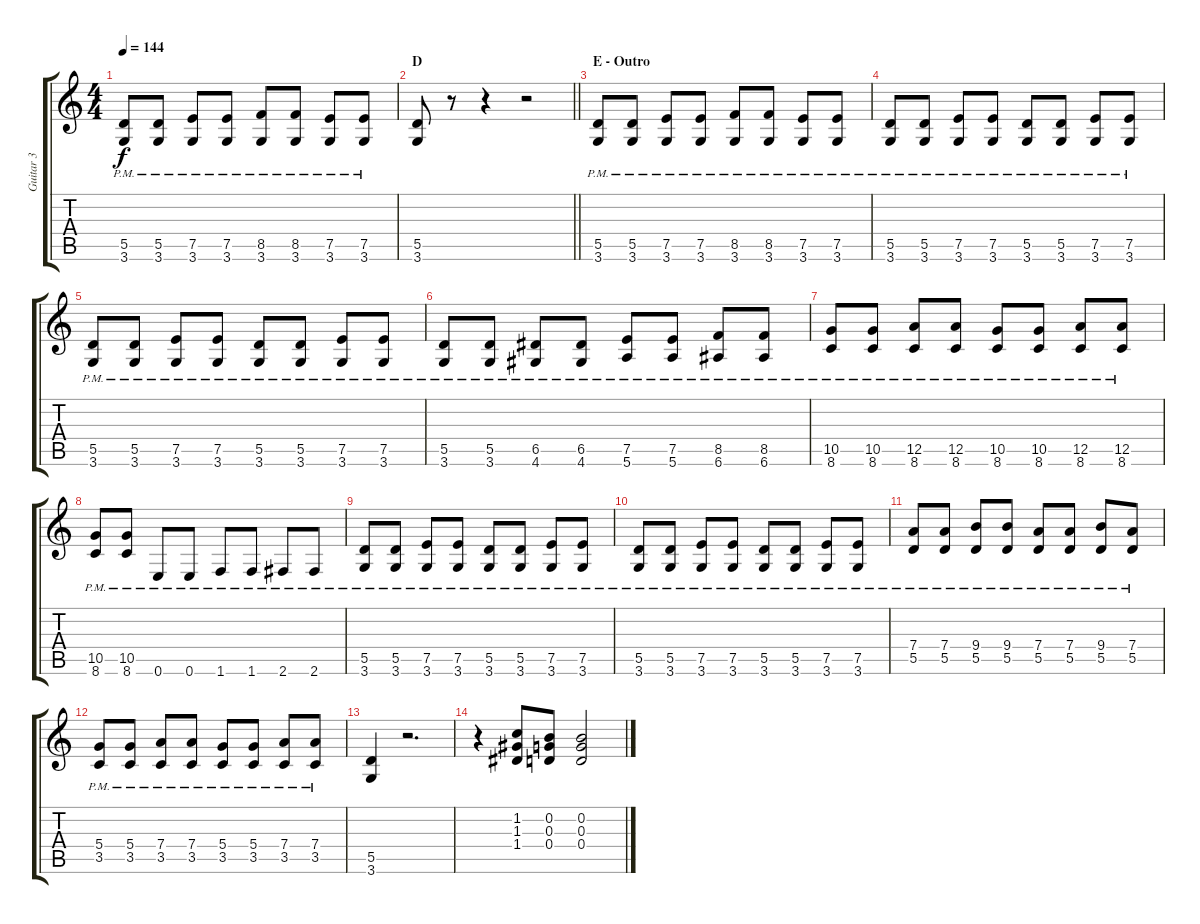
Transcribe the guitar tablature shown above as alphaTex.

\track ("Guitar 3" "Guitar 3") {instrument electricguitarjazz}
\staff {score tabs}
\tuning (E4 B3 G3 D3 A2 E2) {hide}
\ts (4 4)
\tempo 144
\clef g2
\ks c
(5.5{pm} 3.6{pm}).8{dy f} (5.5{pm} 3.6{pm}).8 (7.5{pm} 3.6{pm}).8 (7.5{pm} 3.6{pm}).8 (8.5{pm} 3.6{pm}).8 (8.5{pm} 3.6{pm}).8 (7.5{pm} 3.6{pm}).8 (7.5{pm} 3.6{pm}).8 |
\section ("" "D")
\barLineRight lightlight
(5.5 3.6).8 r.8 r.4 r.2 |
\section ("" "E - Outro")
(5.5{pm} 3.6{pm}).8 (5.5{pm} 3.6{pm}).8 (7.5{pm} 3.6{pm}).8 (7.5{pm} 3.6{pm}).8 (8.5{pm} 3.6{pm}).8 (8.5{pm} 3.6{pm}).8 (7.5{pm} 3.6{pm}).8 (7.5{pm} 3.6{pm}).8 |
(5.5{pm} 3.6{pm}).8 (5.5{pm} 3.6{pm}).8 (7.5{pm} 3.6{pm}).8 (7.5{pm} 3.6{pm}).8 (5.5{pm} 3.6{pm}).8 (5.5{pm} 3.6{pm}).8 (7.5{pm} 3.6{pm}).8 (7.5{pm} 3.6{pm}).8 |
(5.5{pm} 3.6{pm}).8 (5.5{pm} 3.6{pm}).8 (7.5{pm} 3.6{pm}).8 (7.5{pm} 3.6{pm}).8 (5.5{pm} 3.6{pm}).8 (5.5{pm} 3.6{pm}).8 (7.5{pm} 3.6{pm}).8 (7.5{pm} 3.6{pm}).8 |
(5.5{pm} 3.6{pm}).8 (5.5{pm} 3.6{pm}).8 (6.5{pm} 4.6{pm}).8 (6.5{pm} 4.6{pm}).8 (7.5{pm} 5.6{pm}).8 (7.5{pm} 5.6{pm}).8 (8.5{pm} 6.6{pm}).8 (8.5{pm} 6.6{pm}).8 |
(10.5{pm} 8.6{pm}).8 (10.5{pm} 8.6{pm}).8 (12.5{pm} 8.6{pm}).8 (12.5{pm} 8.6{pm}).8 (10.5{pm} 8.6{pm}).8 (10.5{pm} 8.6{pm}).8 (12.5{pm} 8.6{pm}).8 (12.5{pm} 8.6{pm}).8 |
(10.5{pm} 8.6{pm}).8 (10.5{pm} 8.6{pm}).8 0.6{pm}.8 0.6{pm}.8 1.6{pm}.8 1.6{pm}.8 2.6{pm}.8 2.6{pm}.8 |
(5.5{pm} 3.6{pm}).8 (5.5{pm} 3.6{pm}).8 (7.5{pm} 3.6{pm}).8 (7.5{pm} 3.6{pm}).8 (5.5{pm} 3.6{pm}).8 (5.5{pm} 3.6{pm}).8 (7.5{pm} 3.6{pm}).8 (7.5{pm} 3.6{pm}).8 |
(5.5{pm} 3.6{pm}).8 (5.5{pm} 3.6{pm}).8 (7.5{pm} 3.6{pm}).8 (7.5{pm} 3.6{pm}).8 (5.5{pm} 3.6{pm}).8 (5.5{pm} 3.6{pm}).8 (7.5{pm} 3.6{pm}).8 (7.5{pm} 3.6{pm}).8 |
(7.4{pm} 5.5{pm}).8 (7.4{pm} 5.5{pm}).8 (9.4{pm} 5.5{pm}).8 (9.4{pm} 5.5{pm}).8 (7.4{pm} 5.5{pm}).8 (7.4{pm} 5.5{pm}).8 (9.4{pm} 5.5{pm}).8 (7.4{pm} 5.5{pm}).8 |
(5.4{pm} 3.5{pm}).8 (5.4{pm} 3.5{pm}).8 (7.4{pm} 3.5{pm}).8 (7.4{pm} 3.5{pm}).8 (5.4{pm} 3.5{pm}).8 (5.4{pm} 3.5{pm}).8 (7.4{pm} 3.5{pm}).8 (7.4{pm} 3.5{pm}).8 |
(5.5 3.6).4 r.2{d} |
r.4 (1.2 1.3 1.4).8 (0.2 0.3 0.4).8 (0.2 0.3 0.4).2
